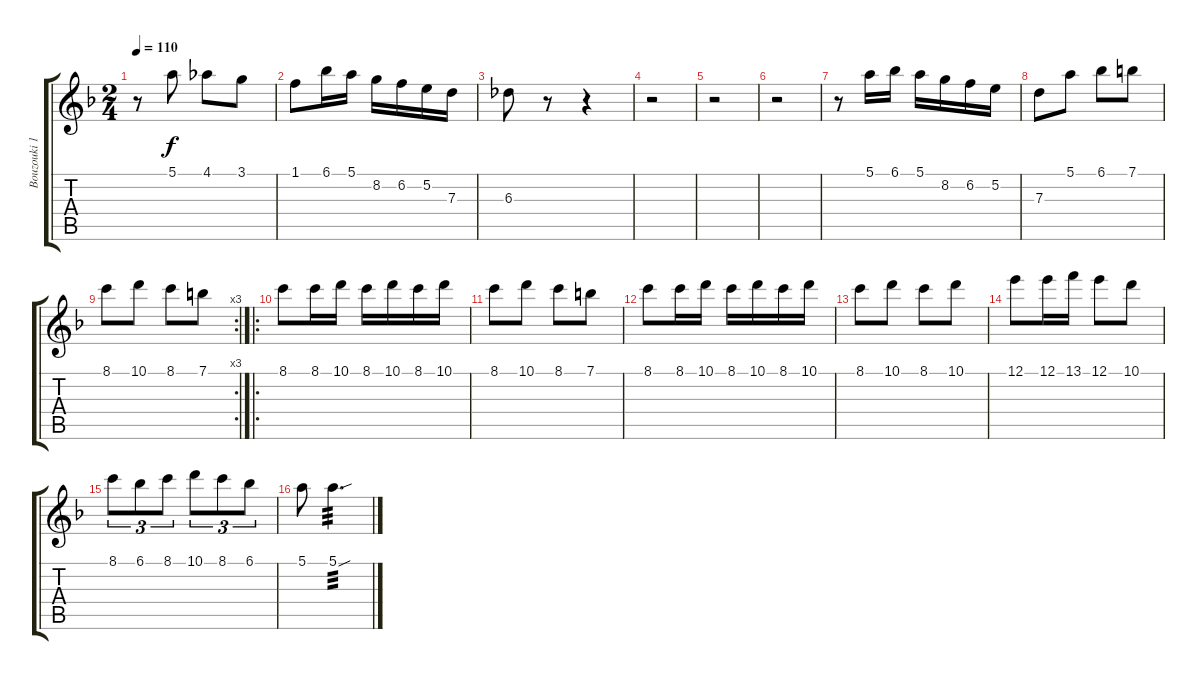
\track ("Bouzouki 1" "Bouzouki 1") {instrument acousticguitarsteel}
\staff {score tabs}
\tuning (E4 B3 G3 D3 A2 E2) {hide}
\ts (2 4)
\tempo 110
\clef g2
\ks dminor
r.8{dy f} 5.1.8 4.1.8 3.1.8 |
1.1.8 6.1.16 5.1.16 8.2.16 6.2.16 5.2.16 7.3.16 |
6.3.8 r.8 r.4 |
r.2 |
r.2 |
r.2 |
r.8 5.1.16 6.1.16 5.1.16 8.2.16 6.2.16 5.2.16 |
7.3.8 5.1.8 6.1.8 7.1.8 |
\rc 3
8.1.8 10.1.8 8.1.8 7.1.8 |
\ro
8.1.8 8.1.16 10.1.16 8.1.16 10.1.16 8.1.16 10.1.16 |
8.1.8 10.1.8 8.1.8 7.1.8 |
8.1.8 8.1.16 10.1.16 8.1.16 10.1.16 8.1.16 10.1.16 |
8.1.8 10.1.8 8.1.8 10.1.8 |
12.1.8 12.1.16 13.1.16 12.1.8 10.1.8 |
8.1.8{tu (3 2)} 6.1.8{tu (3 2)} 8.1.8{tu (3 2)} 10.1.8{tu (3 2)} 8.1.8{tu (3 2)} 6.1.8{tu (3 2)} |
5.1.8 5.1{sou}.4{d tp 3}
